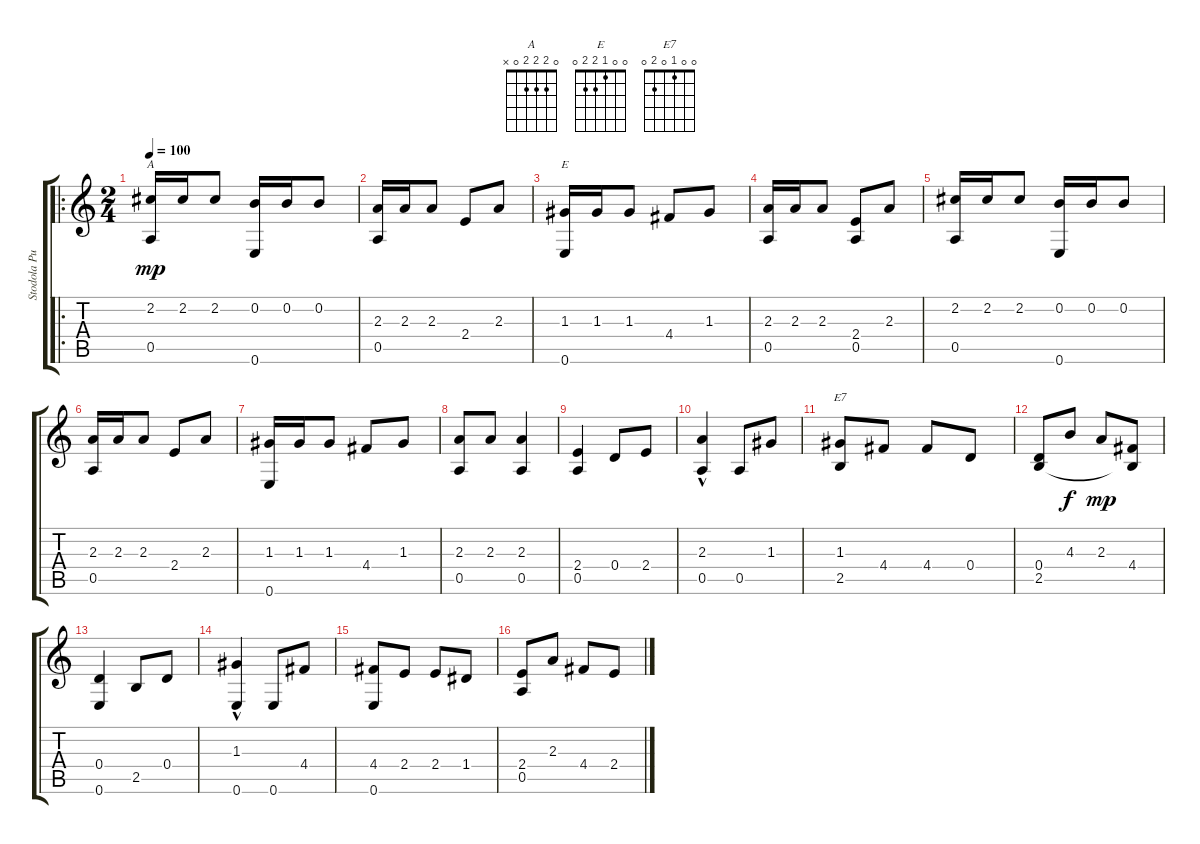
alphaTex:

\track ("Stodola Pumpa - Tancuj" "Stodola Pu") {instrument acousticguitarnylon}
\staff {score tabs}
\tuning (E4 B3 G3 D3 A2 E2) {hide}
\chord ("A" 0 2 2 2 0 x)
\chord ("E" 0 0 1 2 2 0)
\chord ("E7" 0 0 1 0 2 0)
\ro
\ts (2 4)
\tempo 100
\clef g2
\ks c
(2.2 0.5).16{ch "A" dy mp instrument acousticguitarnylon} 2.2.16 2.2.8 (0.2 0.6).16 0.2.16 0.2.8 |
(2.3 0.5).16 2.3.16 2.3.8 2.4.8 2.3.8 |
(1.3 0.6).16{ch "E"} 1.3.16 1.3.8 4.4.8 1.3.8 |
(2.3 0.5).16 2.3.16 2.3.8 (2.4 0.5).8 2.3.8 |
(2.2 0.5).16 2.2.16 2.2.8 (0.2 0.6).16 0.2.16 0.2.8 |
(2.3 0.5).16 2.3.16 2.3.8 2.4.8 2.3.8 |
(1.3 0.6).16 1.3.16 1.3.8 4.4.8 1.3.8 |
(2.3 0.5).8 2.3.8 (2.3 0.5).4 |
(2.4 0.5).4 0.4.8 2.4.8 |
(2.3{hac} 0.5).4 0.5.8 1.3.8 |
(1.3 2.5).8{ch "E7"} 4.4.8 4.4.8 0.4.8 |
(0.4 2.5).8 4.3.8{dy f} 2.3.8{dy mp} (4.4 2.5{t}).8 |
(0.4 0.6).4 2.5.8 0.4.8 |
(1.3{hac} 0.6).4 0.6.8 4.4.8 |
(4.4 0.6).8 2.4.8 2.4.8 1.4.8 |
(2.4 0.5).8 2.3.8 4.4.8 2.4.8
